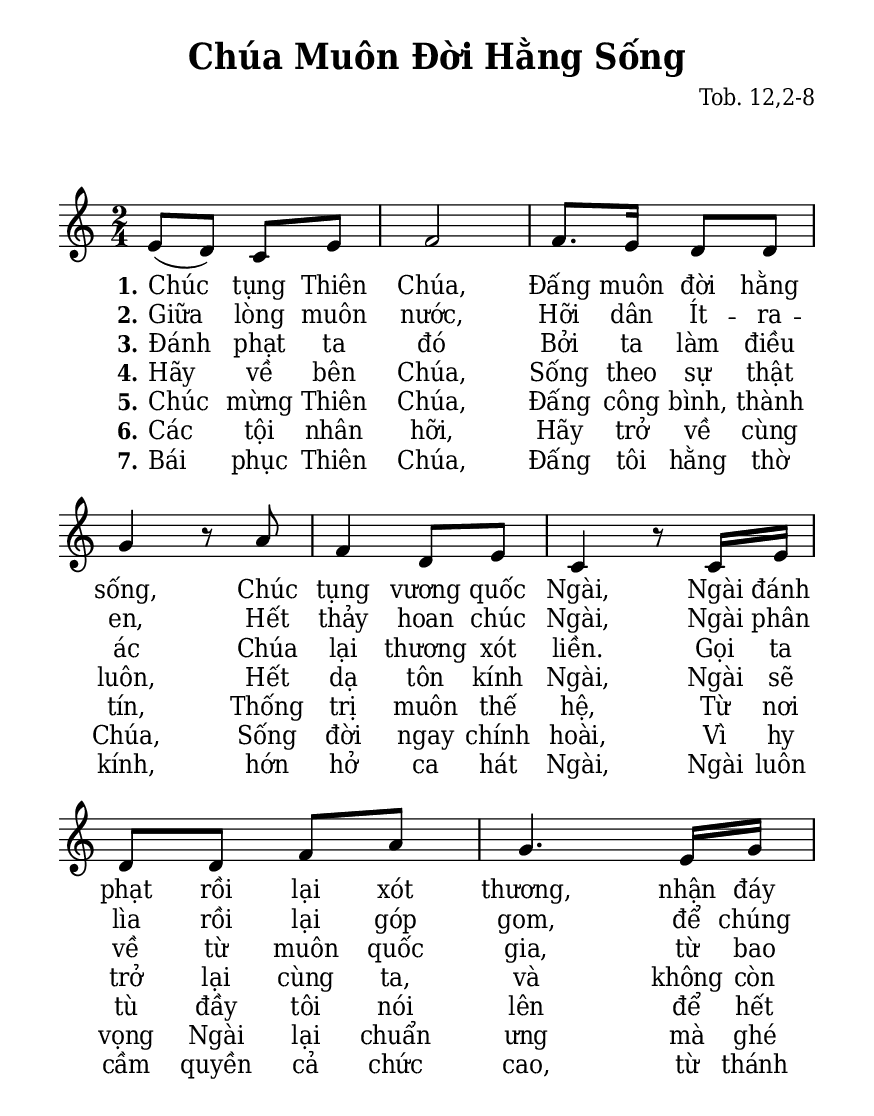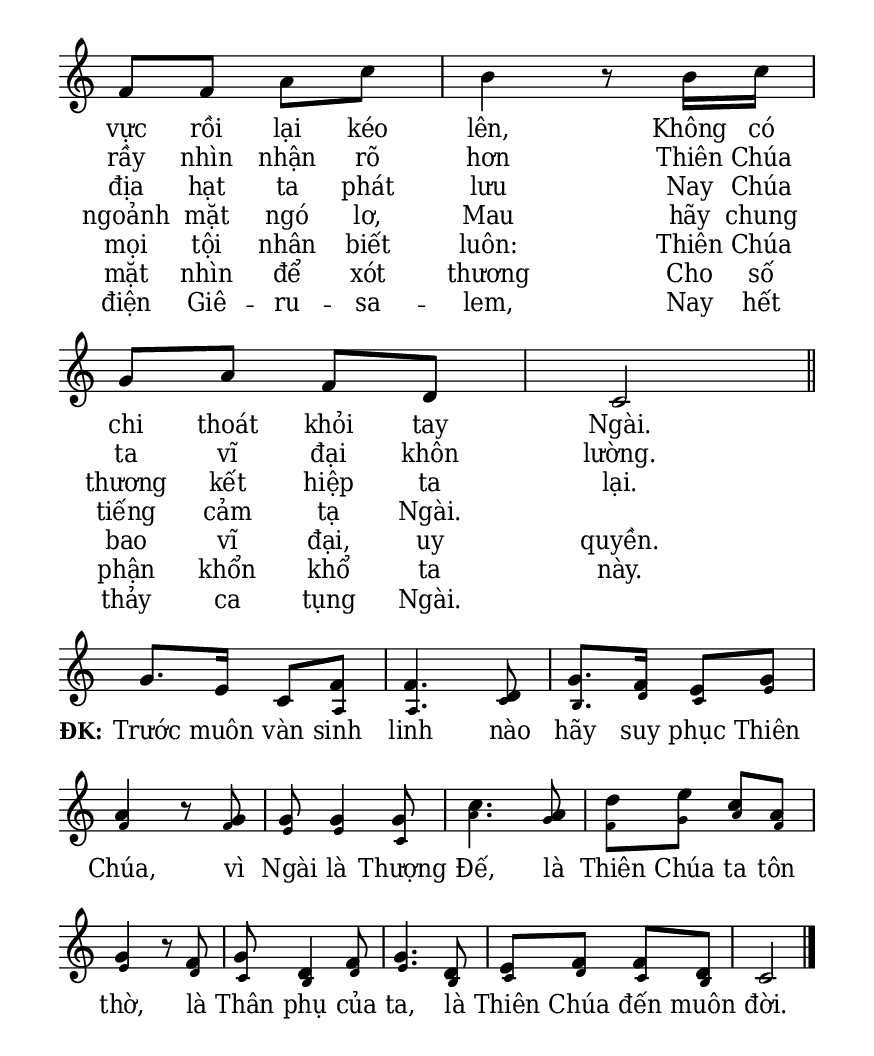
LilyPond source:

% Cài đặt chung\
\version "2.22.1"
\include "english.ly"

\header {
  title = "Chúa Muôn Đời Hằng Sống"
  composer = "Tob. 12,2-8"
  %arranger = "Lm. Kim Long"
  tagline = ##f
}

% Nhạc phiên khúc
nhacPhienKhucSop = \relative c' {
  e8 (d) c e |
  f2 |
  f8. e16 d8 d |
  g4 r8 a |
  f4 d8 e |
  c4 r8 c16 e |
  d8 d f a |
  g4. e16 g |
  f8 f a c |
  b4 r8 b16 c |
  g8 a f d |
  c2 \bar "||" \break
  
  g'8. e16 c8 f |
  f4. d8 |
  g8. f16 e8 g |
  a4 r8 g |
  g g4 g8 |
  c4. a8 |
  d e c a |
  g4 r8 f |
  g d4 f8 |
  g4. d8 |
  e f f d |
  c2 \bar "|."
}

nhacPhienKhucAlto = \relative c'' {
  R2*12
  g8. e16 c8 a |
  a4. c8 |
  b8. d16 c8 e |
  f4 r8 f |
  e e4 c8 |
  a'4. g8 |
  f g a f |
  e4 r8 d |
  c b4 d8 |
  e4. b8 |
  c d c b |
  c2
}

% Lời phiên khúc
loiPhienKhucSop = \lyrics {
  <<
    {
      \set stanza = "1."
      Chúc tụng Thiên Chúa, Đấng muôn đời hằng sống,
      Chúc tụng vương quốc Ngài,
      Ngài đánh phạt rồi lại xót thương,
      nhận đáy vực rồi lại kéo lên,
      Không có chi thoát khỏi tay Ngài.
    }
    \new Lyrics {
	    \set associatedVoice = "beSop"
	    \set stanza = "2."
	    Giữa lòng muôn nước, Hỡi dân Ít -- ra -- en,
	    Hết thảy hoan chúc Ngài,
	    Ngài phân lìa rồi lại góp gom,
	    để chúng rầy nhìn nhận rõ hơn
	    Thiên Chúa ta vĩ đại khôn lường.
    }
    \new Lyrics {
	    \set associatedVoice = "beSop"
	    \set stanza = "3."
	    Đánh phạt ta đó
	    Bởi ta làm điều ác
	    Chúa lại thương xót liền.
	    Gọi ta về từ muôn quốc gia,
	    từ bao địa hạt ta phát lưu
	    Nay Chúa thương kết hiệp ta lại.
    }
    \new Lyrics {
	    \set associatedVoice = "beSop"
	    \set stanza = "4."
	    Hãy về bên Chúa,
	    Sống theo sự thật luôn,
	    Hết dạ tôn kính Ngài,
	    Ngài sẽ trở lại cùng ta,
	    và không còn ngoảnh mặt ngó lơ,
	    Mau hãy chung tiếng cảm tạ Ngài.
    }
    \new Lyrics {
	    \set associatedVoice = "beSop"
	    \set stanza = "5."
	    Chúc mừng Thiên Chúa, Đấng công bình, thành tín,
	    Thống trị muôn thế hệ,
	    Từ nơi tù đầy tôi nói lên
	    để hết mọi tội nhân biết luôn:
	    Thiên Chúa bao vĩ đại, uy quyền.
    }
    \new Lyrics {
	    \set associatedVoice = "beSop"
	    \set stanza = "6."
	    Các tội nhân hỡi, Hãy trở về cùng Chúa,
	    Sống đời ngay chính hoài,
	    Vì hy vọng Ngài lại chuẩn ưng
	    mà ghé mặt nhìn để xót thương
	    Cho số phận khổn khổ ta này.
    }
    \new Lyrics {
	    \set associatedVoice = "beSop"
	    \set stanza = "7."
	    Bái phục Thiên Chúa, Đấng tôi hằng thờ kính,
	    hớn hở ca hát Ngài,
	    Ngài luôn cầm quyền cả chức cao,
	    từ thánh điện Giê -- ru -- sa -- lem,
	    Nay hết thảy ca tụng Ngài.
    }
  >>
  \set stanza = "ĐK:"
  Trước muôn vàn sinh linh nào hãy suy phục Thiên Chúa,
  vì Ngài là Thượng Đế, là Thiên Chúa ta tôn thờ,
  là Thân phụ của ta, là Thiên Chúa đến muôn đời.
}

% Dàn trang
\paper {
  #(set-paper-size "a5")
  top-margin = 10\mm
  bottom-margin = 20\mm
  left-margin = 10\mm
  right-margin = 10\mm
  indent = #0
  #(define fonts
	 (make-pango-font-tree "Deja Vu Serif Condensed"
	 		       "Deja Vu Serif Condensed"
			       "Deja Vu Serif Condensed"
			       (/ 20 20)))
  print-page-number = ##f
  system-system-spacing = #'((basic-distance . 0.1) (padding . 3))
  %ragged-bottom = ##t
}

TongNhip = {
  \key c \major \time 2/4
  \set Timing.beamExceptions = #'()
  \set Timing.baseMoment = #(ly:make-moment 1/4)
}

% Đổi kích thước nốt cho bè phụ
notBePhu =
#(define-music-function (font-size music) (number? ly:music?)
   (for-some-music
     (lambda (m)
       (if (music-is-of-type? m 'rhythmic-event)
           (begin
             (set! (ly:music-property m 'tweaks)
                   (cons `(font-size . ,font-size)
                         (ly:music-property m 'tweaks)))
             #t)
           #f))
     music)
   music)

\score {
  \new ChoirStaff <<
    \new Staff \with {
        \consists "Merge_rests_engraver"
        printPartCombineTexts = ##f
      }
      <<
      \new Voice \TongNhip \partCombine 
        \nhacPhienKhucSop
        \notBePhu -3 { \nhacPhienKhucAlto }
      \new NullVoice = beSop \nhacPhienKhucSop
      \new Lyrics \lyricsto beSop \loiPhienKhucSop
      >>
  >>
  \layout {
    %\override Staff.TimeSignature.transparent = ##t
    \override Lyrics.LyricSpace.minimum-distance = #0.8
    \override Score.BarNumber.break-visibility = ##(#f #f #f)
    \override Score.SpacingSpanner.uniform-stretching = ##t
  } 
}
